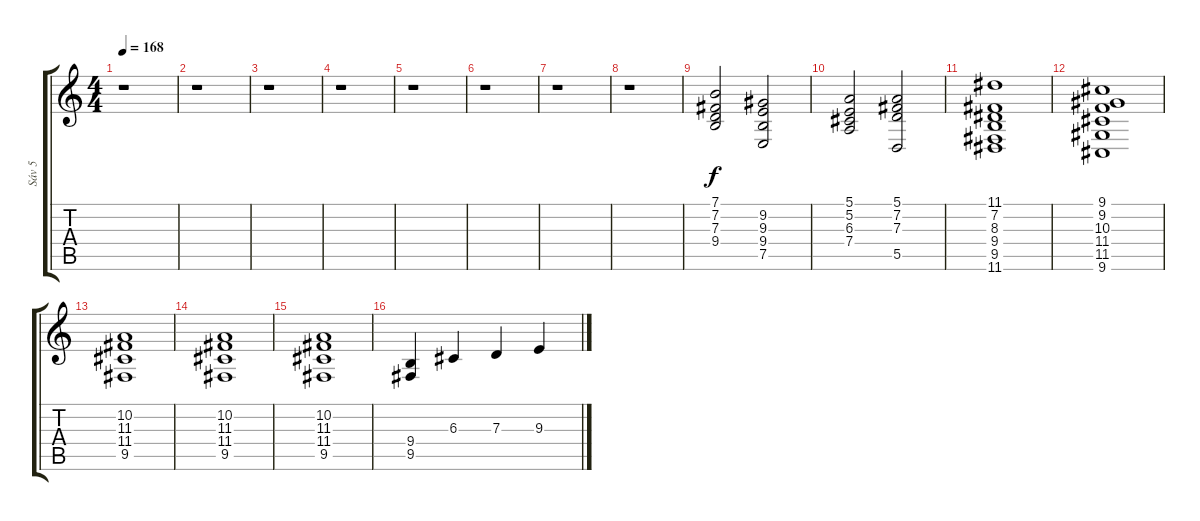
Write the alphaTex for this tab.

\track ("Sáv 5" "Sáv 5") {instrument choiraahs}
\staff {score tabs}
\tuning (E4 B3 G3 D3 A2 E2) {hide}
\ts (4 4)
\tempo 168
\clef g2
\ks c
r.1{dy f} |
r.1 |
r.1 |
r.1 |
r.1 |
r.1 |
r.1 |
r.1 |
(7.1 7.2 7.3 9.4).2 (9.2 9.3 9.4 7.5).2 |
(5.1 5.2 6.3 7.4).2 (5.1 7.2 7.3 5.5).2 |
(11.1 7.2 8.3 9.4 9.5 11.6).1 |
(9.1 9.2 10.3 11.4 11.5 9.6).1 |
(10.2 11.3 11.4 9.5).1 |
(10.2 11.3 11.4 9.5).1 |
(10.2 11.3 11.4 9.5).1 |
(9.4 9.5).4 6.3.4 7.3.4 9.3.4
